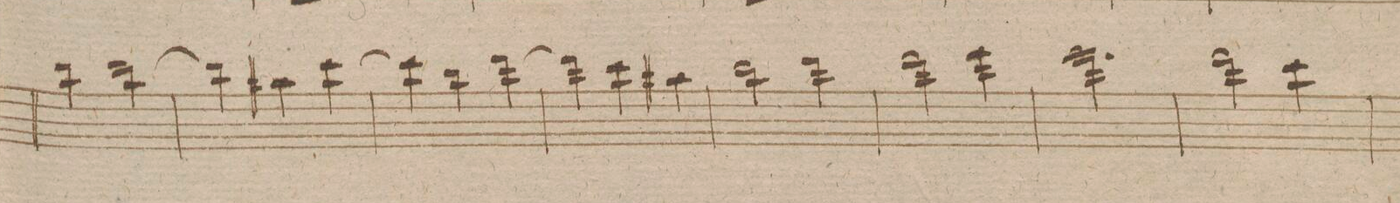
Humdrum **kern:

**kern	**dynam
*I"Flauto 1mo	*
*clefG2	*
*k[f#c#g#d#]	*
*M3/4	*
4bb	.
[2bb	.
=51	=51
4bb]	.
4aa#X	.
[4ccc#	.
=52	=52
4ccc#]	.
4bb	.
[4ddd#	.
=53	=53
4ddd#]	.
4ccc#	.
4aa#X	.
=54	=54
2bb	.
4ddd#	.
=55	=55
2ddd#	.
4eee	.
=56	=56
2.eee	.
=57	=57
2ddd#	.
4ccc#	.
=58	=58
*-	*-
